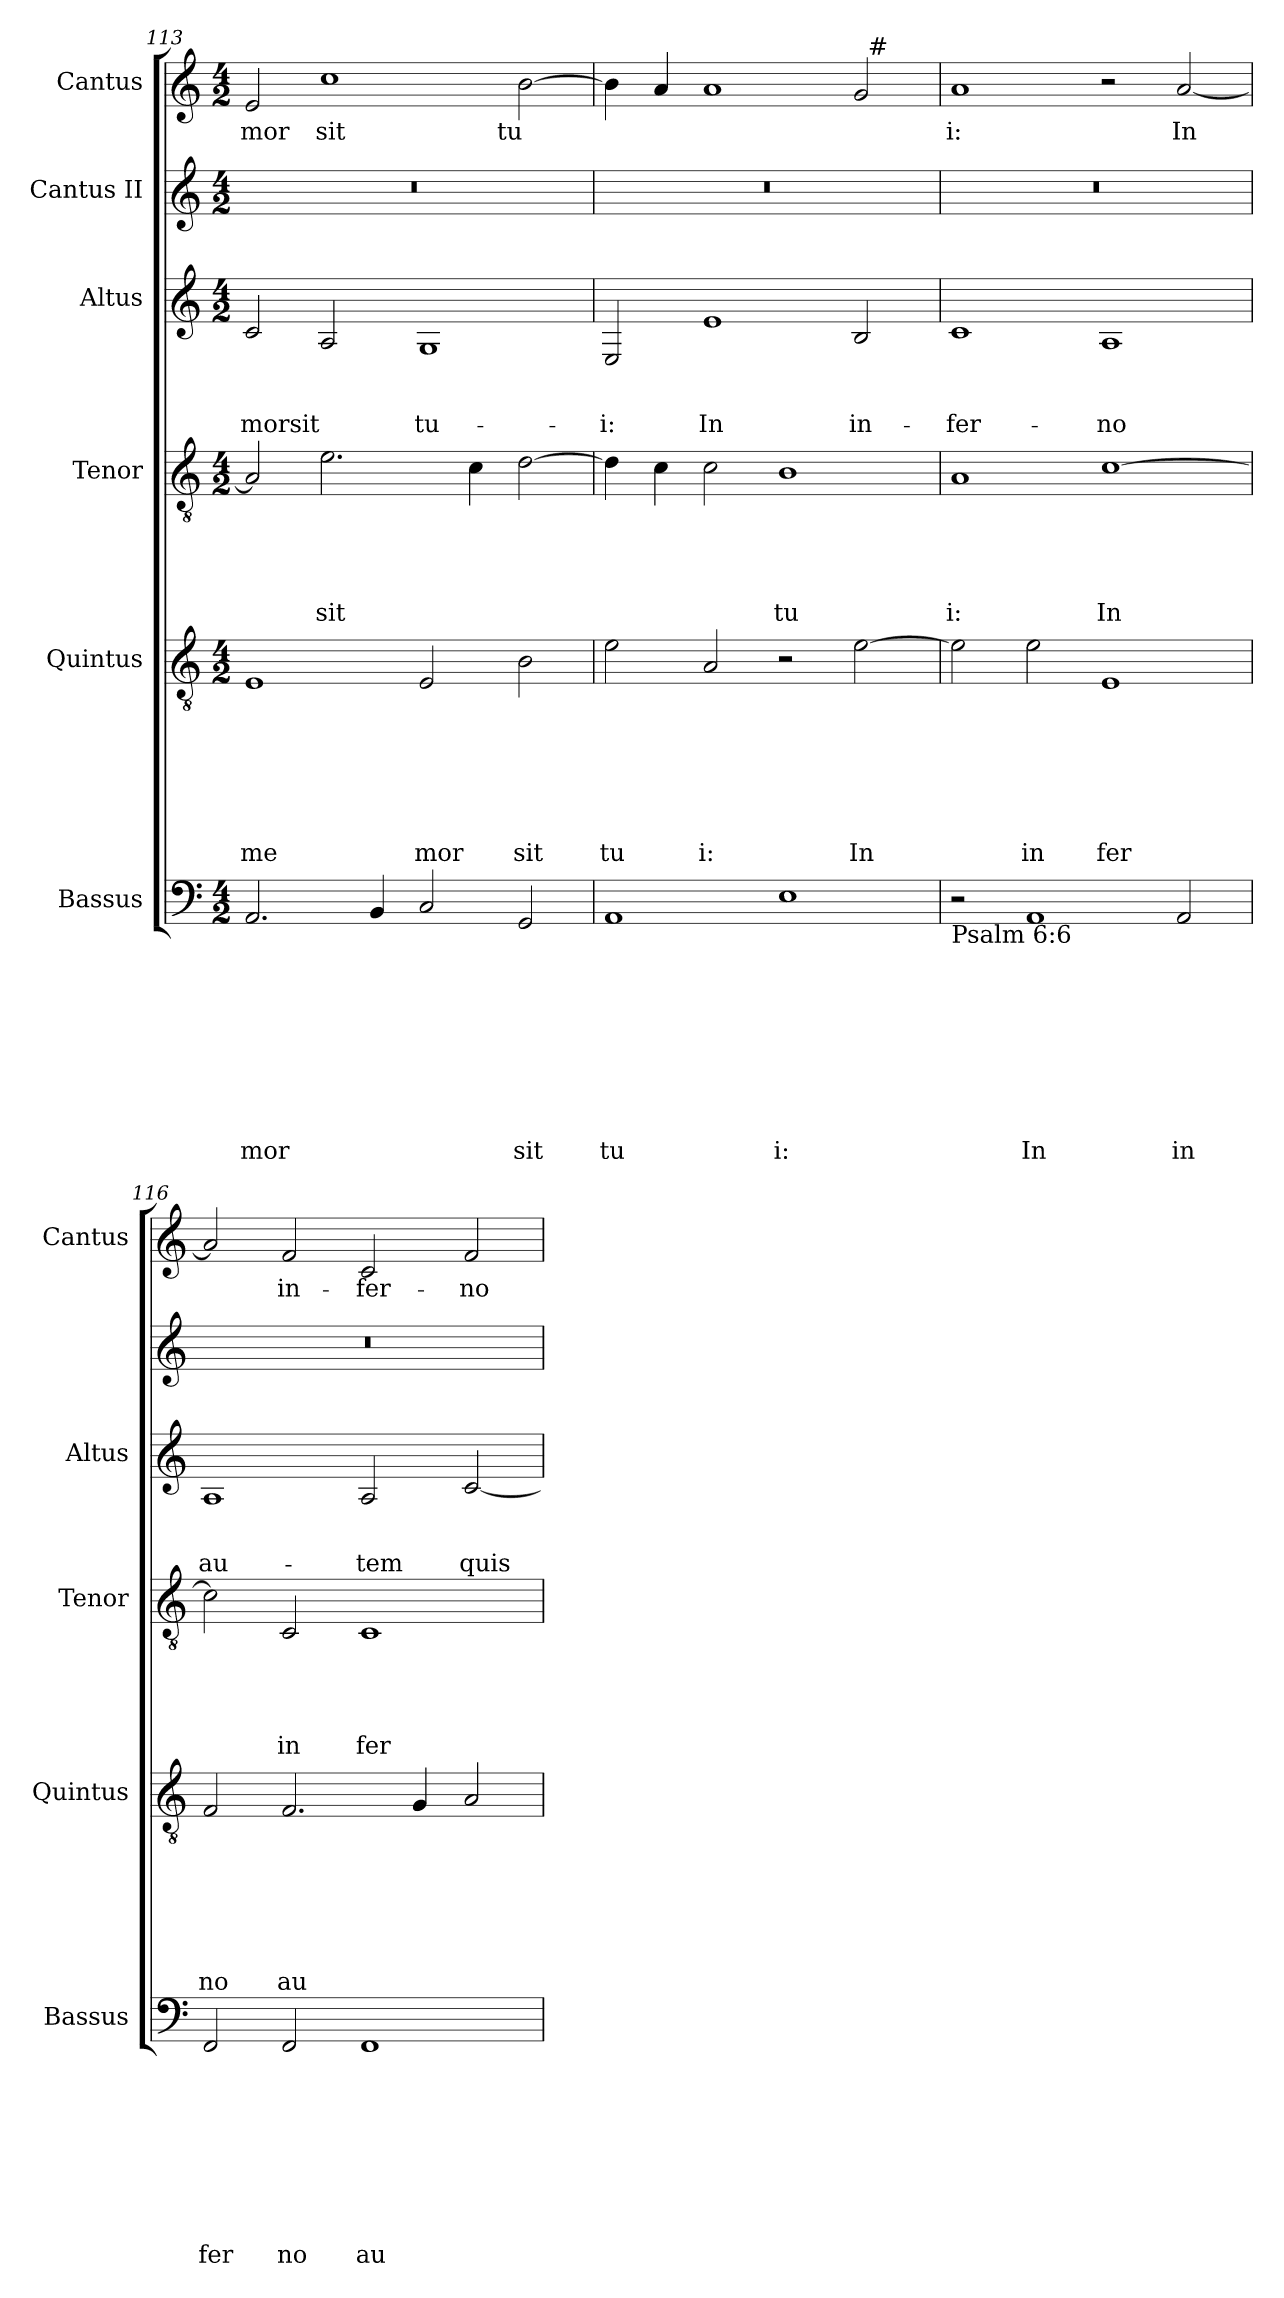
**kern	**text	**text	**text	**text	**text	**text	**text	**text	**text	**kern	**text	**text	**text	**text	**text	**text	**text	**kern	**text	**text	**text	**text	**text	**kern	**text	**text	**text	**kern	**kern	**text
*part6	*part6	*part6	*part6	*part6	*part6	*part6	*part6	*part6	*part6	*part5	*part5	*part5	*part5	*part5	*part5	*part5	*part5	*part4	*part4	*part4	*part4	*part4	*part4	*part3	*part3	*part3	*part3	*part2	*part1	*part1
*staff6	*staff6	*staff6	*staff6	*staff6	*staff6	*staff6	*staff6	*staff6	*staff6	*staff5	*staff5	*staff5	*staff5	*staff5	*staff5	*staff5	*staff5	*staff4	*staff4	*staff4	*staff4	*staff4	*staff4	*staff3	*staff3	*staff3	*staff3	*staff2	*staff1	*staff1
*I"Bassus	*	*	*	*	*	*	*	*	*	*I"Quintus	*	*	*	*	*	*	*	*I"Tenor	*	*	*	*	*	*I"Altus	*	*	*	*I"Cantus II	*I"Cantus	*
*I'Bassus	*	*	*	*	*	*	*	*	*	*I'Quintus	*	*	*	*	*	*	*	*I'Tenor	*	*	*	*	*	*I'Altus	*	*	*	*	*I'Cantus	*
*clefF4	*	*	*	*	*	*	*	*	*	*clefGv2	*	*	*	*	*	*	*	*clefGv2	*	*	*	*	*	*clefG2	*	*	*	*clefG2	*clefG2	*
*k[]	*	*	*	*	*	*	*	*	*	*k[]	*	*	*	*	*	*	*	*k[]	*	*	*	*	*	*k[]	*	*	*	*k[]	*k[]	*
*C:	*	*	*	*	*	*	*	*	*	*C:	*	*	*	*	*	*	*	*C:	*	*	*	*	*	*C:	*	*	*	*C:	*C:	*
*M4/2	*	*	*	*	*	*	*	*	*	*M4/2	*	*	*	*	*	*	*	*M4/2	*	*	*	*	*	*M4/2	*	*	*	*M4/2	*M4/2	*
=113	=113	=113	=113	=113	=113	=113	=113	=113	=113	=113	=113	=113	=113	=113	=113	=113	=113	=113	=113	=113	=113	=113	=113	=113	=113	=113	=113	=113	=113	=113
!	!	!	!	!	!	!	!	!	!LO:LY:b	!	!	!	!	!	!	!	!LO:LY:b	!	!	!	!	!	!	!	!	!	!LO:LY:b	!	!	!LO:LY:b
2.AA/	.	.	.	.	.	.	.	.	mor	1E	.	.	.	.	.	.	me	2A/]	.	.	.	.	.	2c/	.	.	-morsit	0r	2e/	mor
!	!	!	!	!	!	!	!	!	!	!	!	!	!	!	!	!	!	!	!	!	!	!	!LO:LY:b	!	!	!	!	!	!	!LO:LY:b
.	.	.	.	.	.	.	.	.	.	.	.	.	.	.	.	.	.	2.e\	.	.	.	.	sit	2A/	.	.	.	.	1cc	sit
4BB/	.	.	.	.	.	.	.	.	.	.	.	.	.	.	.	.	.	.	.	.	.	.	.	.	.	.	.	.	.	.
!	!	!	!	!	!	!	!	!	!	!	!	!	!	!	!	!	!LO:LY:b	!	!	!	!	!	!	!	!	!	!LO:LY:b	!	!	!
2C/	.	.	.	.	.	.	.	.	.	2E/	.	.	.	.	.	.	mor	.	.	.	.	.	.	1G	.	.	tu-	.	.	.
.	.	.	.	.	.	.	.	.	.	.	.	.	.	.	.	.	.	4c\	.	.	.	.	.	.	.	.	.	.	.	.
!	!	!	!	!	!	!	!	!	!LO:LY:b	!	!	!	!	!	!	!	!LO:LY:b	!	!	!	!	!	!	!	!	!	!	!	!	!LO:LY:b
2GG/	.	.	.	.	.	.	.	.	sit	2B\	.	.	.	.	.	.	sit	[>2d\	.	.	.	.	.	.	.	.	.	.	[>2b\	tu
=114	=114	=114	=114	=114	=114	=114	=114	=114	=114	=114	=114	=114	=114	=114	=114	=114	=114	=114	=114	=114	=114	=114	=114	=114	=114	=114	=114	=114	=114	=114
!	!	!	!	!	!	!	!	!	!LO:LY:b	!	!	!	!	!	!	!	!LO:LY:b	!	!	!	!	!	!	!	!	!	!LO:LY:b	!	!	!
*	*	*	*	*	*	*	*	*	*	*	*	*	*	*	*	*	*	*	*	*	*	*	*	*	*	*	*	*	*^	*
1AA	.	.	.	.	.	.	.	.	tu	2e\	.	.	.	.	.	.	tu	4d\]	.	.	.	.	.	2E/	.	.	-i:	0r	4b\]	1ryy	.
.	.	.	.	.	.	.	.	.	.	.	.	.	.	.	.	.	.	4c\	.	.	.	.	.	.	.	.	.	.	4a/	.	.
!	!	!	!	!	!	!	!	!	!	!	!	!	!	!	!	!	!LO:LY:b	!	!	!	!	!	!	!	!	!	!LO:LY:b	!	!	!	!
.	.	.	.	.	.	.	.	.	.	2A/	.	.	.	.	.	.	i:	2c\	.	.	.	.	.	1e	.	.	In	.	1a	.	.
!	!	!	!	!	!	!	!	!	!LO:LY:b	!	!	!	!	!	!	!	!	!	!	!	!	!	!LO:LY:b	!	!	!	!	!	!	!	!
1E	.	.	.	.	.	.	.	.	i:	2r	.	.	.	.	.	.	.	1B	.	.	.	.	tu	.	.	.	.	.	.	2ryy	.
!	!	!	!	!	!	!	!	!	!	!	!	!	!	!	!	!	!LO:LY:b	!	!	!	!	!	!	!	!	!	!LO:LY:b	!	!	!	!
.	.	.	.	.	.	.	.	.	.	[>2e\	.	.	.	.	.	.	In	.	.	.	.	.	.	2B/	.	.	in-	.	2g/	32ryy	.
!	!	!	!	!	!	!	!	!	!	!	!	!	!	!	!	!	!	!	!	!	!	!	!	!	!	!	!	!	!	!LO:TX:a:t=#	!
.	.	.	.	.	.	.	.	.	.	.	.	.	.	.	.	.	.	.	.	.	.	.	.	.	.	.	.	.	.	4...ryy	.
!!LO:PB:g=z
=115	=115	=115	=115	=115	=115	=115	=115	=115	=115	=115	=115	=115	=115	=115	=115	=115	=115	=115	=115	=115	=115	=115	=115	=115	=115	=115	=115	=115	=115	=115	=115
!LO:TX:b:t=Psalm 6&colon;6	!	!	!	!	!	!	!	!	!	!	!	!	!	!	!	!	!	!	!	!	!	!	!	!	!	!	!	!	!	!	!
!	!	!	!	!	!	!	!	!	!	!	!	!	!	!	!	!	!	!	!	!	!	!	!LO:LY:b	!	!	!	!LO:LY:b	!	!	!	!LO:LY:b
*	*	*	*	*	*	*	*	*	*	*	*	*	*	*	*	*	*	*	*	*	*	*	*	*	*	*	*	*	*v	*v	*
2r	.	.	.	.	.	.	.	.	.	2e\]	.	.	.	.	.	.	.	1A	.	.	.	.	i:	1c	.	.	-fer-	0r	1a	i:
!	!	!	!	!	!	!	!	!	!LO:LY:b	!	!	!	!	!	!	!	!LO:LY:b	!	!	!	!	!	!	!	!	!	!	!	!	!
1AA	.	.	.	.	.	.	.	.	In	2e\	.	.	.	.	.	.	in	.	.	.	.	.	.	.	.	.	.	.	.	.
!	!	!	!	!	!	!	!	!	!	!	!	!	!	!	!	!	!LO:LY:b	!	!	!	!	!	!LO:LY:b	!	!	!	!LO:LY:b	!	!	!
.	.	.	.	.	.	.	.	.	.	1E	.	.	.	.	.	.	fer	[>1c	.	.	.	.	In	1A	.	.	-no	.	2r	.
!	!	!	!	!	!	!	!	!	!LO:LY:b	!	!	!	!	!	!	!	!	!	!	!	!	!	!	!	!	!	!	!	!	!LO:LY:b
2AA/	.	.	.	.	.	.	.	.	in	.	.	.	.	.	.	.	.	.	.	.	.	.	.	.	.	.	.	.	[<2a/	In
=116	=116	=116	=116	=116	=116	=116	=116	=116	=116	=116	=116	=116	=116	=116	=116	=116	=116	=116	=116	=116	=116	=116	=116	=116	=116	=116	=116	=116	=116	=116
!	!	!	!	!	!	!	!	!	!LO:LY:b	!	!	!	!	!	!	!	!LO:LY:b	!	!	!	!	!	!	!	!	!	!LO:LY:b	!	!	!
2FF/	.	.	.	.	.	.	.	.	fer	2F/	.	.	.	.	.	.	no	2c\]	.	.	.	.	.	1A	.	.	au-	0r	2a/]	.
!	!	!	!	!	!	!	!	!	!LO:LY:b	!	!	!	!	!	!	!	!LO:LY:b	!	!	!	!	!	!LO:LY:b	!	!	!	!	!	!	!LO:LY:b
2FF/	.	.	.	.	.	.	.	.	no	2.F/	.	.	.	.	.	.	au	2C/	.	.	.	.	in	.	.	.	.	.	2f/	in-
!	!	!	!	!	!	!	!	!	!LO:LY:b	!	!	!	!	!	!	!	!	!	!	!	!	!	!LO:LY:b	!	!	!	!LO:LY:b	!	!	!LO:LY:b
1FF	.	.	.	.	.	.	.	.	au	.	.	.	.	.	.	.	.	1C	.	.	.	.	fer	2A/	.	.	-tem	.	2c/	-fer-
.	.	.	.	.	.	.	.	.	.	4G/	.	.	.	.	.	.	.	.	.	.	.	.	.	.	.	.	.	.	.	.
!	!	!	!	!	!	!	!	!	!	!	!	!	!	!	!	!	!	!	!	!	!	!	!	!	!	!	!LO:LY:b	!	!	!LO:LY:b
.	.	.	.	.	.	.	.	.	.	2A/	.	.	.	.	.	.	.	.	.	.	.	.	.	[<2c/	.	.	quis	.	2f/	-no
=	=	=	=	=	=	=	=	=	=	=	=	=	=	=	=	=	=	=	=	=	=	=	=	=	=	=	=	=	=	=
*-	*-	*-	*-	*-	*-	*-	*-	*-	*-	*-	*-	*-	*-	*-	*-	*-	*-	*-	*-	*-	*-	*-	*-	*-	*-	*-	*-	*-	*-	*-
